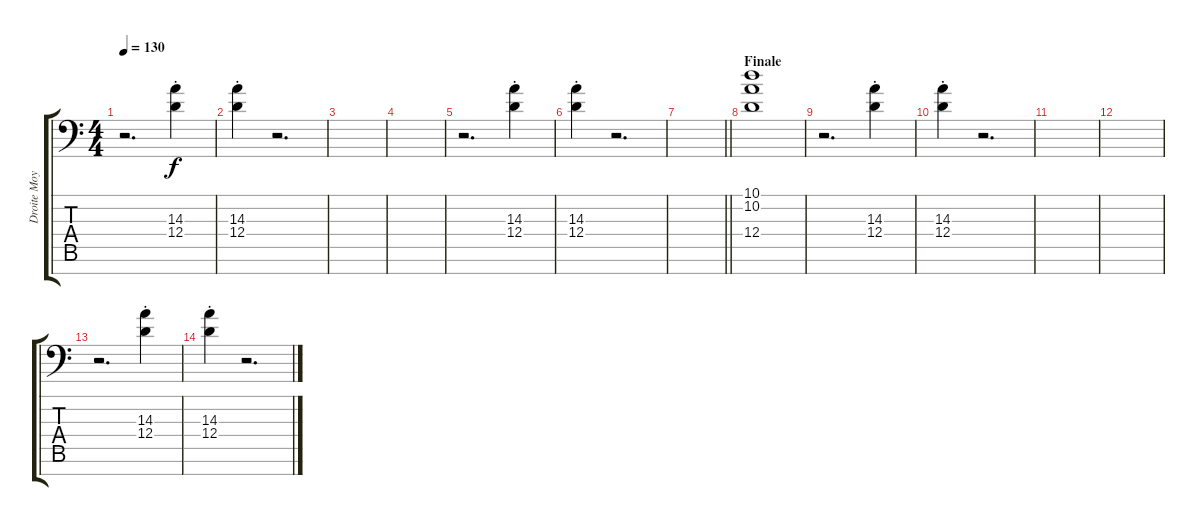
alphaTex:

\track ("Droite Moyenne" "Droite Moy") {instrument acousticgrandpiano}
\staff {score tabs}
\tuning (E4 B3 G3 D3 A2 E2 C-1) {hide}
\ts (4 4)
\tempo 130
\clef f4
\ks c
r.2{d dy f} (14.3 12.4{st}).4 |
(14.3{st} 12.4).4 r.2{d} |
|
|
r.2{d} (14.3 12.4{st}).4 |
(14.3{st} 12.4).4 r.2{d} |
\barLineRight lightlight
|
\section ("" "Finale ")
(10.1 10.2 12.4).1 |
r.2{d} (14.3 12.4{st}).4 |
(14.3{st} 12.4).4 r.2{d} |
|
|
r.2{d} (14.3 12.4{st}).4 |
(14.3{st} 12.4).4 r.2{d}
